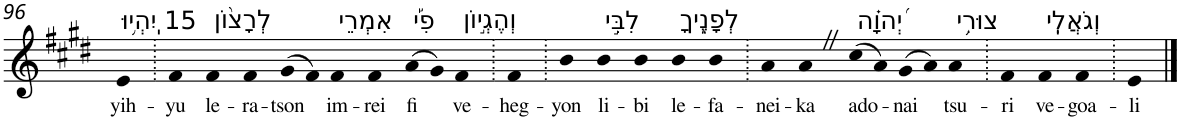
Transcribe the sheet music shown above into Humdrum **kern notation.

**kern	**text
*part1	*part1
*staff1	*staff1
*I"Piano	*
*I'Pno	*
!!LO:PB:g=z
*clefG2	*
*k[f#c#g#d#]	*
*E:	*
=96	=96
!LO:TX:a:t=15 יִֽהְי֥וּ	!
!	!LO:LY:b
4e	yih-
=97.	=97.
!	!LO:LY:b
4f#	-yu
!LO:TX:a:t=לְרָצ֨וֹן	!
!	!LO:LY:b
4f#	le-
!	!LO:LY:b
4f#	-ra-
!	!LO:LY:b
(>8g#	-tson
8f#)	.
!LO:TX:a:t=אִמְרֵי	!
!	!LO:LY:b
4f#	im-
!	!LO:LY:b
4f#	-rei
!LO:TX:a:t=פִ֡י	!
!	!LO:LY:b
(>8a	fi
8g#)	.
!LO:TX:a:t=וְהֶגְי֣וֹן	!
!	!LO:LY:b
4f#	ve-
=98.	=98.
!	!LO:LY:b
4f#	-heg-
=99.	=99.
!	!LO:LY:b
4b	-yon
!LO:TX:a:t=לִבִּ֣י	!
!	!LO:LY:b
4b	li-
!	!LO:LY:b
4b	-bi
!LO:TX:a:t=לְפָנֶ֑יךָ	!
!	!LO:LY:b
4b	le-
!	!LO:LY:b
4b	-fa-
=100.	=100.
!	!LO:LY:b
4a	-nei-
!	!LO:LY:b
4aZ	-ka
!LO:TX:a:t=יְ֝הוָ֗ה	!
!	!LO:LY:b
(>8cc#	ado-
8a)	.
!	!LO:LY:b
(>8g#	-nai
8a)	.
!LO:TX:a:t=צוּרִ֥י	!
!	!LO:LY:b
4a	tsu-
=101.	=101.
!	!LO:LY:b
4f#	-ri
!LO:TX:a:t=וְגֹאֲלִֽי	!
!	!LO:LY:b
4f#	ve-
!	!LO:LY:b
4f#	-goa-
=102.	=102.
!	!LO:LY:b
4e	-li
==	==
*-	*-
